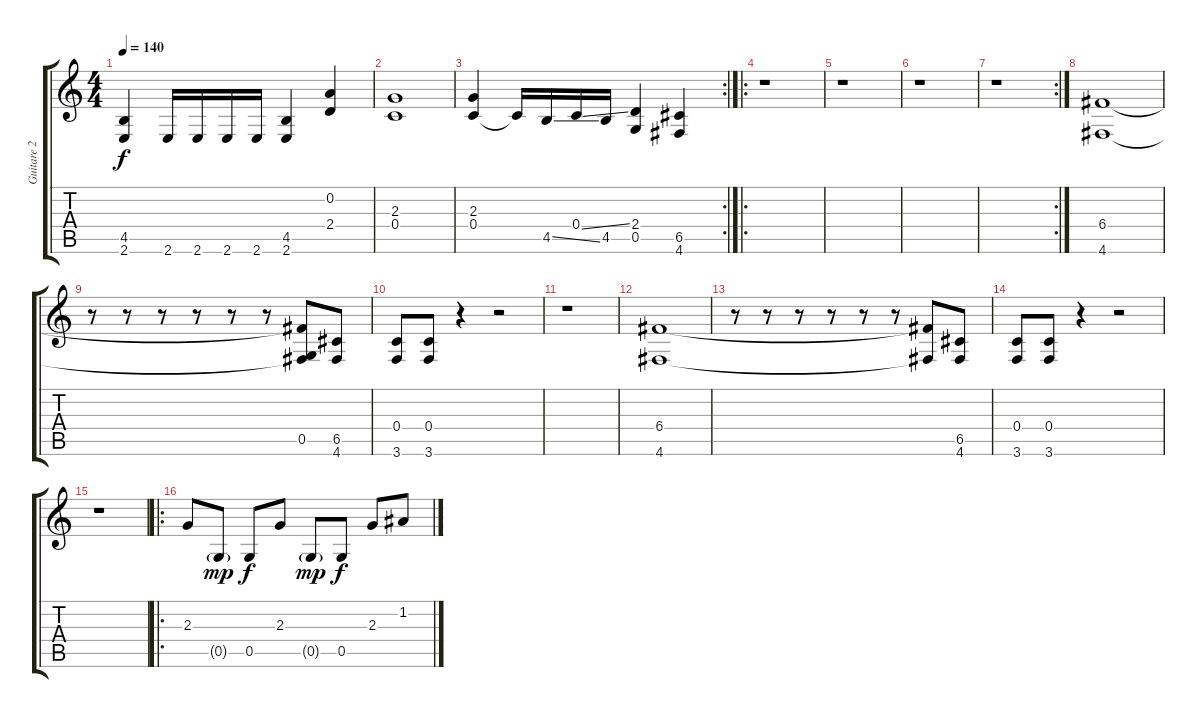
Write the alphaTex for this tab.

\track ("Guitare 2" "Guitare 2") {instrument distortionguitar}
\staff {score tabs}
\tuning (D4 A3 F3 C3 G2 D2) {hide}
\ts (4 4)
\tempo 140
\clef g2
\ks c
(4.5 2.6).4{dy f} 2.6.16 2.6.16 2.6.16 2.6.16 (4.5 2.6).4 (0.2 2.4).4 |
(2.3 0.4).1 |
\rc 2
(2.3 0.4).4 0.4{t}.16 4.5{ss}.16 0.4{ss}.16 4.5.16 (2.4 0.5).4 (6.5 4.6).4 |
\ro
r.1 |
r.1 |
r.1 |
\rc 2
r.1 |
(6.4 4.6).1 |
r.8 r.8 r.8 r.8 r.8 r.8 (6.4{t} 0.5 4.6{t}).8 (6.5 4.6).8 |
(0.4 3.6).8 (0.4 3.6).8 r.4 r.2 |
r.1 |
(6.4 4.6).1 |
r.8 r.8 r.8 r.8 r.8 r.8 (6.4{t} 4.6{t}).8 (6.5 4.6).8 |
(0.4 3.6).8 (0.4 3.6).8 r.4 r.2 |
r.1 |
\ro
2.3.8 0.5{g}.8{dy mp} 0.5.8{dy f} 2.3.8 0.5{g}.8{dy mp} 0.5.8{dy f} 2.3.8 1.2.8
